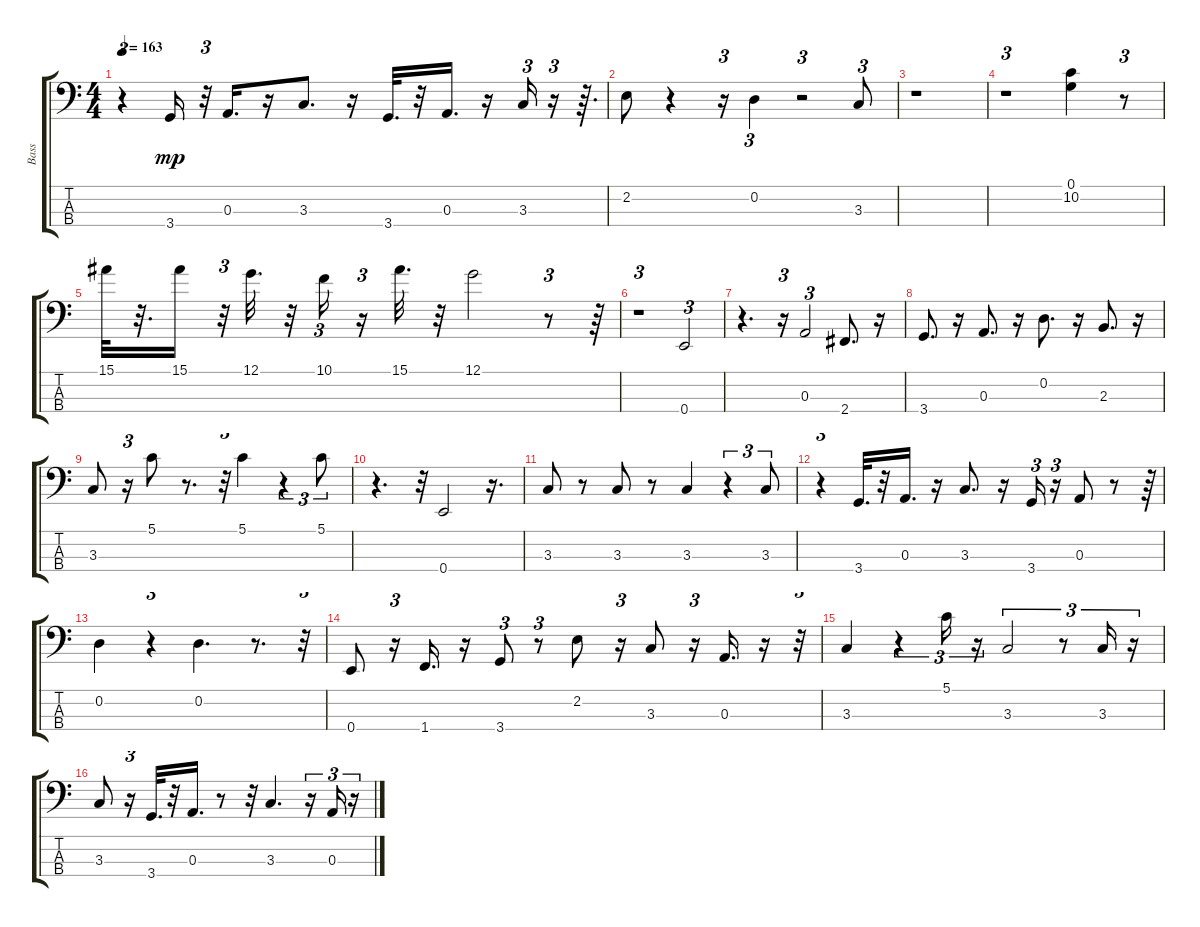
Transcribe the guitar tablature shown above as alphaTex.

\track ("Bass" "Bass") {instrument fretlessbass}
\staff {score tabs}
\tuning (G2 D2 A1 E1) {hide}
\ts (4 4)
\tempo 163
\clef f4
\ks c
r.4{tu (3 2) dy mp} 3.4.16 r.32{tu (3 2)} 0.3.16{d} r.16 3.3.8{d} r.16 3.4.32{d} r.32 0.3.16{d} r.16 3.3.16{tu (3 2)} r.16{tu (3 2)} r.64{d} |
2.2.8 r.4 r.16{tu (3 2)} 0.2.4{tu (3 2)} r.2{tu (3 2)} 3.3.8{tu (3 2)} |
r.1 |
r.1{tu (3 2)} (0.1 10.2).4 r.8{tu (3 2)} |
15.1.32 r.32{d} 15.1.16 r.32{tu (3 2)} 12.1.32{d} r.32 10.1.16{tu (3 2)} r.16{tu (3 2)} 15.1.32{d} r.32 12.1.2 r.8{tu (3 2)} r.64 |
r.1{tu (3 2)} 0.4.2{tu (3 2)} |
r.4{d} r.16{tu (3 2)} 0.3.2{tu (3 2)} 2.4.8{d} r.16 |
3.4.8{d} r.16 0.3.8{d} r.16 0.2.8{d} r.16 2.3.8{d} r.16 |
3.3.8 r.16{tu (3 2)} 5.1.8 r.8{d} r.32{tu (3 2)} 5.1.4 r.4{tu (3 2)} 5.1.8{tu (3 2)} |
r.4{d} r.32 0.4.2 r.16{d} |
3.3.8 r.8 3.3.8 r.8 3.3.4 r.4{tu (3 2)} 3.3.8{tu (3 2)} |
r.4{tu (3 2)} 3.4.32{d} r.32 0.3.16{d} r.16 3.3.8{d} r.16 3.4.16{tu (3 2)} r.16{tu (3 2)} 0.3.8 r.8 r.64 |
0.2.4 r.4{tu (3 2)} 0.2.4{d} r.8{d} r.32{tu (3 2)} |
0.4.8 r.16{tu (3 2)} 1.4.16{d} r.16 3.4.8{tu (3 2)} r.8{tu (3 2)} 2.2.8 r.16{tu (3 2)} 3.3.8 r.16{tu (3 2)} 0.3.16{d} r.16 r.32{tu (3 2)} |
3.3.4 r.4{tu (3 2)} 5.1.16{tu (3 2)} r.16{tu (3 2)} 3.3.2{tu (3 2)} r.8{tu (3 2)} 3.3.16{tu (3 2)} r.16{tu (3 2)} |
3.3.8 r.16{tu (3 2)} 3.4.32{d} r.32 0.3.16{d} r.8 r.32 3.3.4{d} r.16{tu (3 2)} 0.3.16{tu (3 2)} r.16{tu (3 2)}
